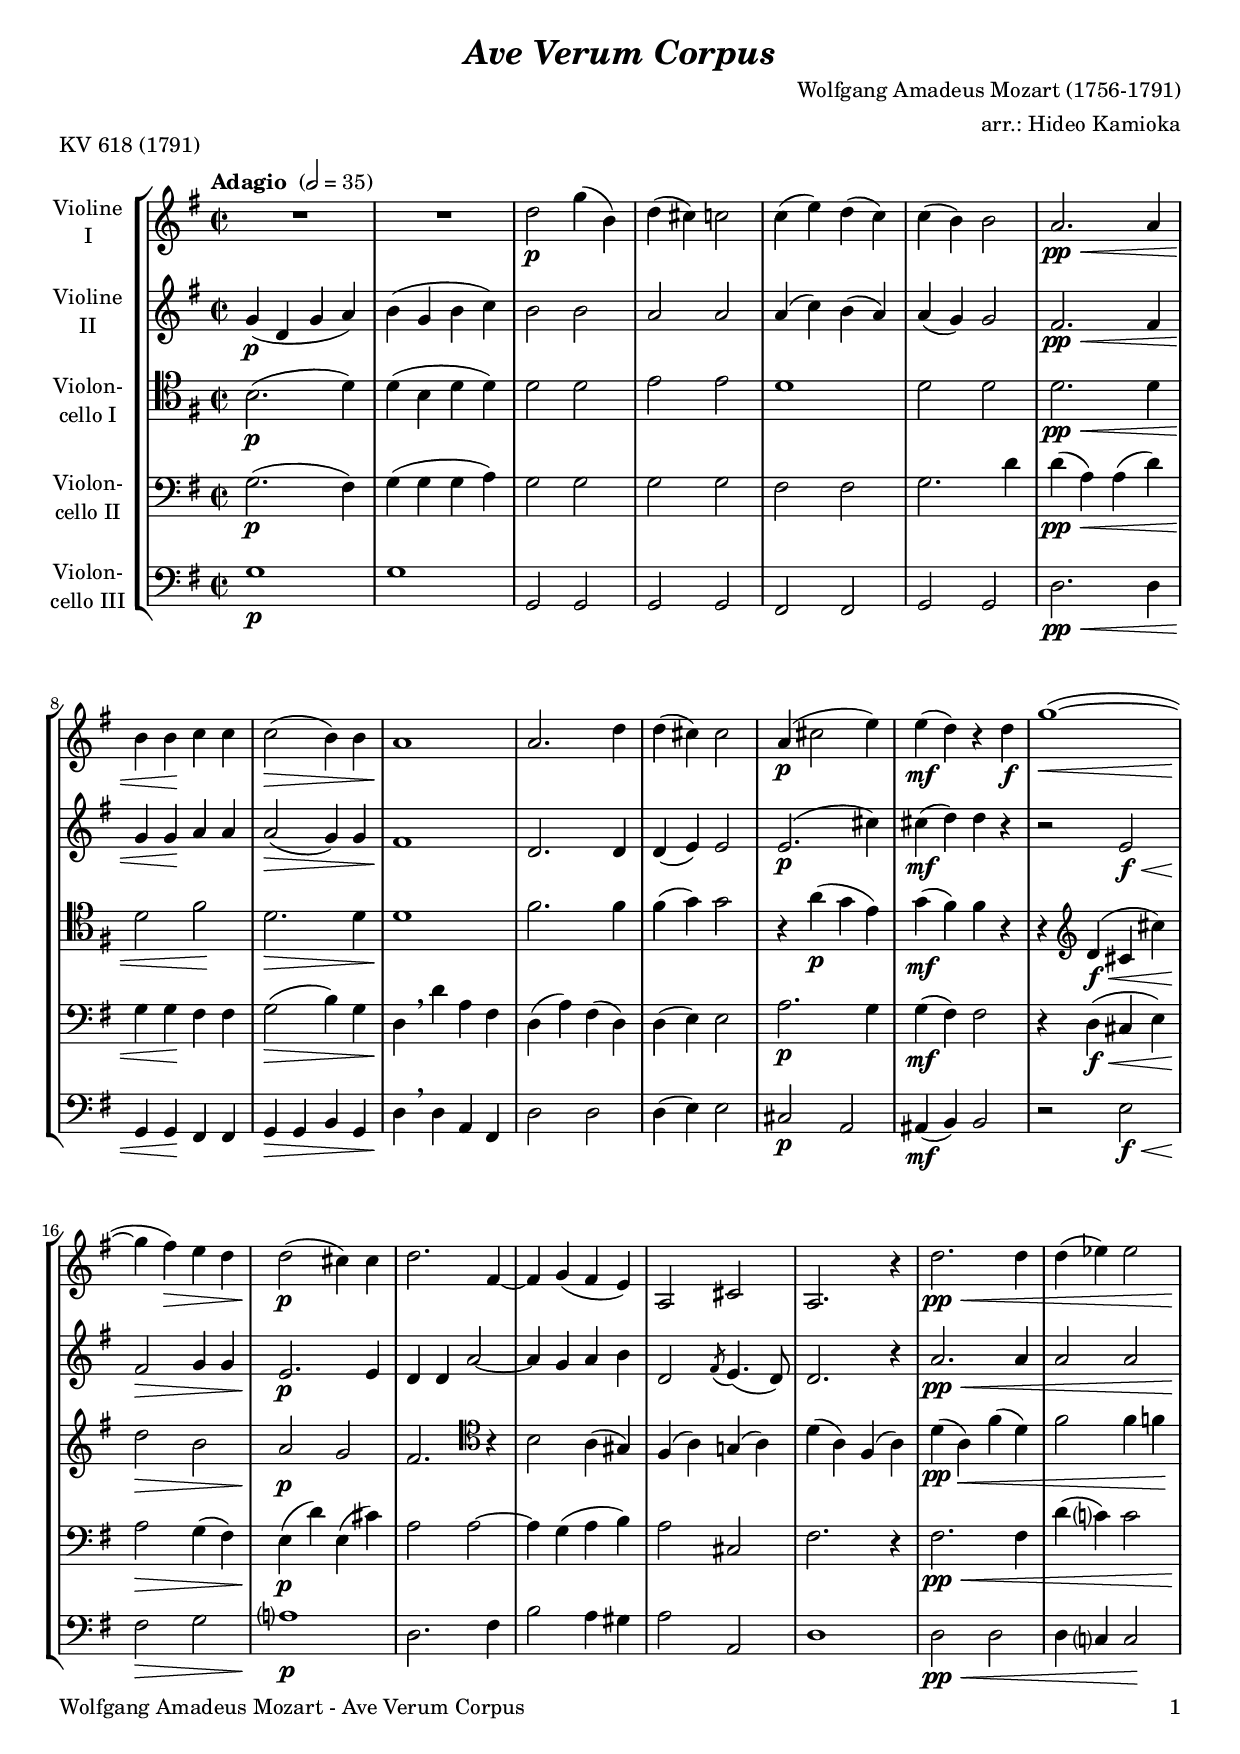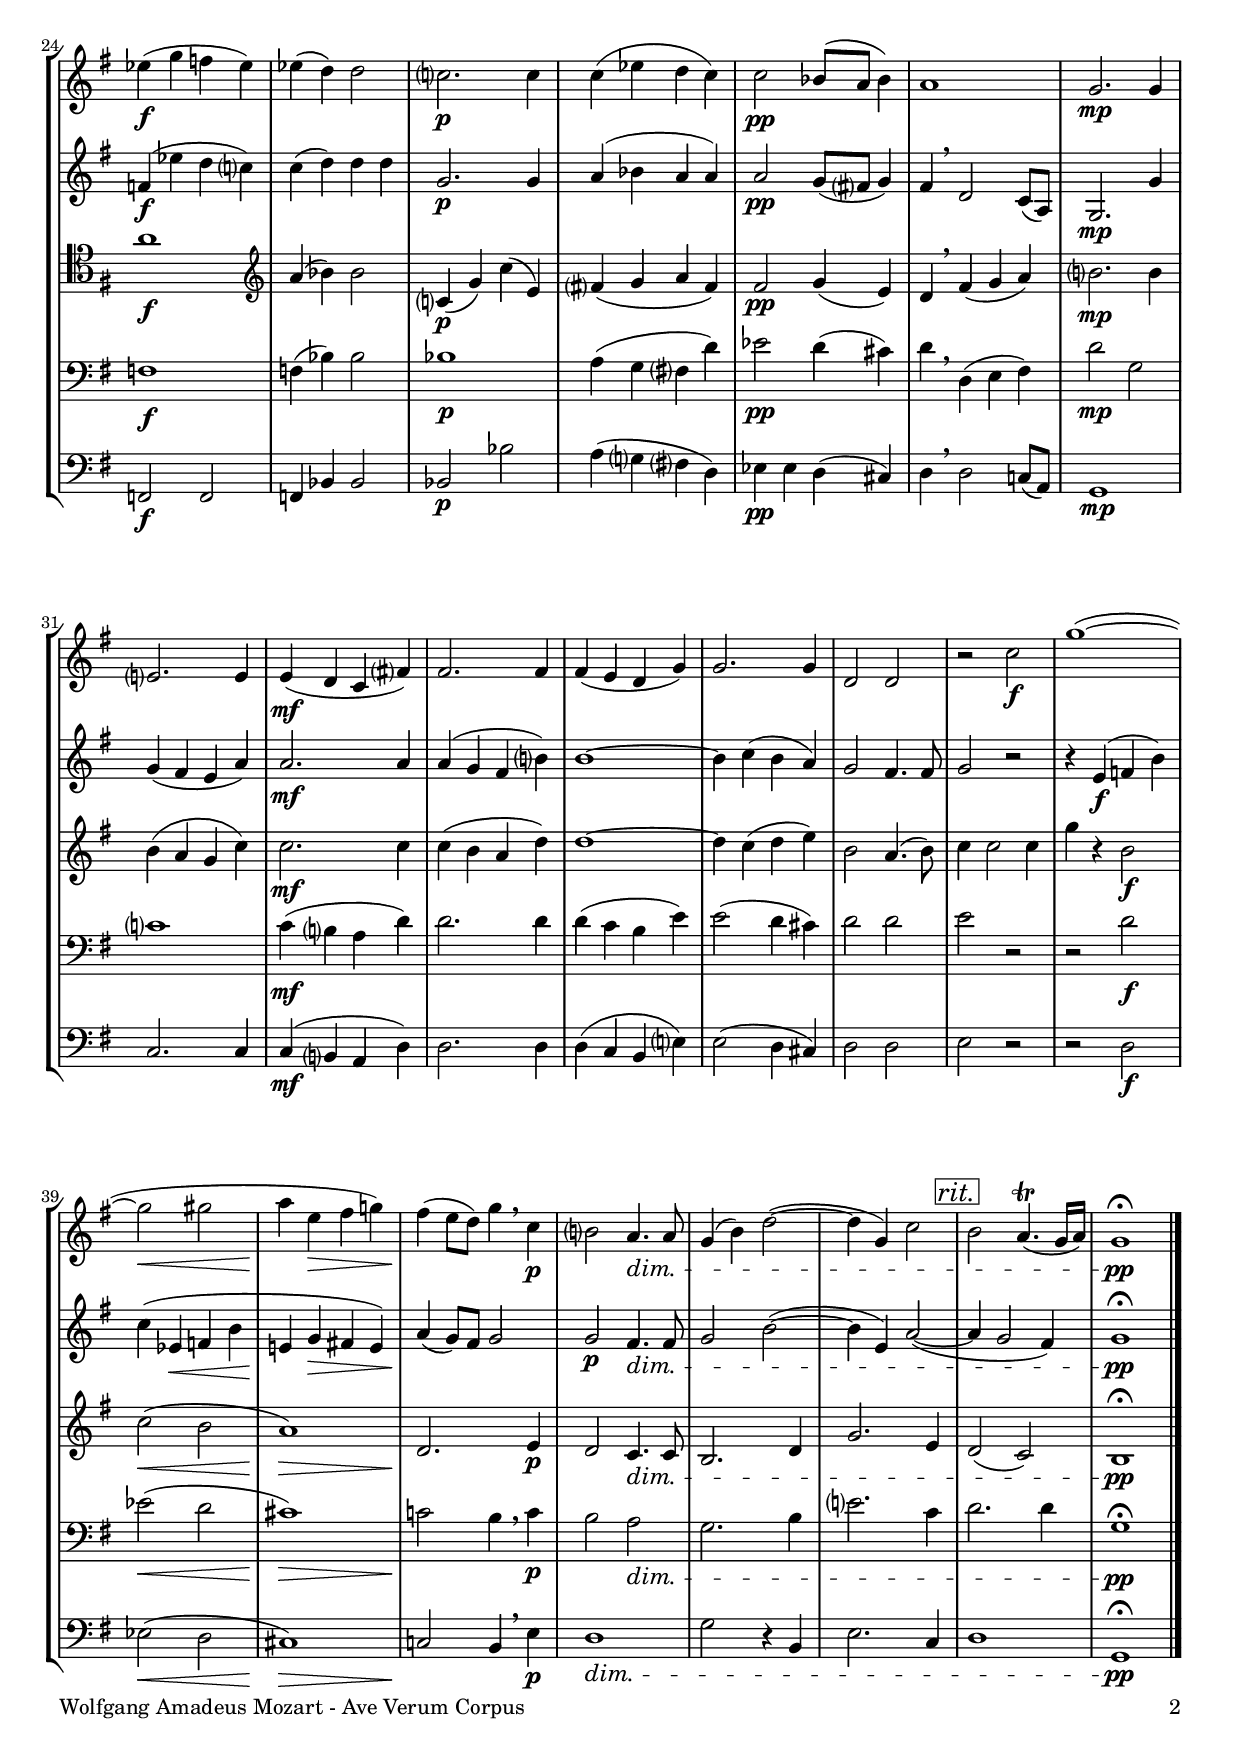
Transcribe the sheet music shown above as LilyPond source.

\version "2.24.1"
\include "deutsch.ly"

#(set-global-staff-size 18.5)

\header {
  title     = \markup \bold \italic "Ave Verum Corpus"
  composer  = "Wolfgang Amadeus Mozart (1756-1791)"
  arranger  = "arr.: Hideo Kamioka"
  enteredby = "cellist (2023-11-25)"
  piece     = "KV 618 (1791)"
}

voiceconsts = {
  \key d \major
  \time 2/2
  \clef "bass"
%  \numericTimeSignature
  \compressEmptyMeasures
  % Set default beaming for all staves
%  \set Timing.beamExceptions = #'()
%  \set Timing.baseMoment     = #(ly:make-moment 1 4)
%  \set Timing.beatStructure  = #'(1 1 1)
  \tempo "Adagio " 2=35
}

mist = "string ensemble 1"
mivl = "violin"
miba = "cello"
mipz = "pizzicato strings"

rit = \mark \markup \box \italic "rit."

va = \relative c''' {
  \voiceconsts
  \clef "treble"

  R1*2
  a2\p d4( fis,)
  a( gis) g2
  g4( h) a( g)
  g( fis) fis2

  e2.\pp\< e4
  fis fis\! g g
  g2(\> fis4) fis
  e1\!
  e2. a4

  a( gis) gis2
  e4(\p gis2 h4)
  h(\mf a) r a\f
  d1(~\<
  d4\! cis)\> h a

  a2(\!\p gis4) gis
  a2. cis,4~
  cis d( cis h)
  e,2 gis
  e2. r4

  a'2.\pp\< a4
  a( b) b2
  b4(\!\f d c b)
  b( a) a2

  g?2.\p g4
  g( b a g)
  g2\pp f8( e f4)
  e1
  d2.\mp d4

  h?2. h4
  h(\mf a g cis?)
  cis2. cis4
  cis( h a d)

  d2. d4
  a2 a
  r g'\f
  d'1(~

  d2\< dis
  e4\! h\> cis d!)
  cis(\! h8 a) d4 \breathe g,\p
  fis?2 e4.\dim e8

  d4( fis) a2(~
  a4 d,) g2 \rit
  fis e4.(\trill d16 e)
  d1\fermata\pp \bar "|."
}

vb = \relative c'' {
  \voiceconsts
  \clef "treble"

  d4(\p a d e)
  fis( d fis g)
  fis2 fis
  e e
  e4( g) fis( e)

  e( d) d2
  cis2.\pp\< cis4
  d d\! e e
  e2(\> d4) d
  cis1\!

  a2. a4
  a( h) h2
  h2.(\p gis'4)
  gis(\mf a) a r
  r2 h,\f\<

  cis\!\> d4 d
  h2.\!\p h4
  a a e'2~
  e4 d e fis
  a,2 \acciaccatura cis8 h4.( a8)

  a2. r4
  e'2.\pp\< e4
  e2 e
  c4(\!\f b' a g?)
  g( a) a a

  d,2.\p d4
  e( f e e)
  e2\pp d8( cis? d4)
  cis \breathe a2 g8( e)

  d2.\mp d'4
  d( cis h e)
  e2.\mf e4
  e( d cis fis?)
  fis1~

  fis4 g( fis e)
  d2 cis4. cis8
  d2 r
  r4 h(\f c fis)

  g( b,\< c fis
  h,!\! d\> cis! h)
  e(\! d8) cis d2
  d\p cis4.\dim cis8

  d2 fis(~
  fis4 h,) e2(~ \rit
  e4 d2 cis4)
  d1\fermata\pp \bar "|."
}

vc = \relative c' {
  \voiceconsts
  \clef "tenor"

  fis2.(\p a4)
  a( fis a a)
  a2 a
  h h
  a1

  a2 a
  a2.\pp\< a4
  a2 cis\!
  a2.\> a4
  a1\!

  cis2. cis4
  cis( d) d2
  r4 e(\p d h)
  d(\mf cis) cis r
  r \clef "treble" a(\f\< gis gis')

  a2\!\> fis
  e\!\p d
  cis2. \clef "tenor" r4
  fis,2 e4( dis)
  cis( e) d!( e)

  a( e) cis( e)
  a(\pp e)\< cis'( a)
  cis2 cis4 c\!
  e1\f \clef "treble"
  e4( f) f2

  g,?4(\p d') g( h,)
  cis?( d e cis)
  cis2\pp d4( h)
  a \breathe cis( d e)

  fis?2.\mp fis4
  fis( e d g)
  g2.\mf g4
  g( fis e a)
  a1~

  a4 g( a h)
  fis2 e4.( fis8)
  g4 g2 g4
  d' r4 fis,2\f

  g(\< fis
  e1)\!\>
  a,2.\! h4\p
  a2 g4.\dim g8

  fis2. a4
  d2. h4 \rit
  a2( g)
  fis1\fermata\pp \bar "|."
}

vd = \relative c' {
  \voiceconsts
  \clef "bass"

  d2.(\p cis4)
  d( d d e)
  d2 d
  d d
  cis cis

  d2. a'4
  a(\pp\< e) e( a)
  d, d\! cis cis
  d2(\> fis4) d
  a\! \breathe a' e cis

  a( e') cis( a)
  a( h) h2
  e2.\p d4
  d(\mf cis) cis2
  r4 a(\f\< gis h)

  e2\!\> d4( cis)
  h(\!\p a') h,( gis')
  e2 e~
  e4 d( e fis)
  e2 gis,

  cis2. r4
  cis2.\pp\< cis4
  a'( g?) g2
  c,1\!\f
  c4( f) f2

  f1\p
  e4( d cis? a')
  b2\pp a4( gis)
  a \breathe a,( h cis)

  a'2\mp d,
  g?1
  g4(\mf fis? e a)
  a2. a4

  a( g fis h)
  h2( a4 gis)
  a2 a
  h r

  r a\f
  b(\< a
  gis1)\!\>
  g!2\! fis4 \breathe g\p
  fis2 e\dim

  d2. fis4
  h?2. g4 \rit
  a2. a4
  d,1\fermata\pp \bar "|."
}

ve = \relative c' {
  \voiceconsts
  \clef "bass"

  d1\p
  d
  d,2 d
  d d
  cis cis

  d d
  a'2.\pp\< a4
  d, d\! cis cis
  d\> d fis d
  a'\! \breathe a e cis

  a'2 a
  a4( h) h2
  gis\p e
  eis4(\mf fis) fis2
  r h\f\<

  cis\!\> d
  e?1\!\p
  a,2. cis4
  fis2 e4 dis
  e2 e,

  a1
  a2\pp\< a
  a4 g? g2\!
  c,\f c
  c4 f f2

  f\p f'
  e4( d? cis? a)
  b\pp b a( gis)
  a \breathe a2 g!8( e)

  d1\mp
  g2. g4
  g(\mf fis? e a)
  a2. a4

  a( g fis h?)
  h2( a4 gis)
  a2 a
  h r

  r a\f
  b(\< a
  gis1)\!\>
  g!2\! fis4 \breathe h\p
  a1\dim

  d2 r4 fis,
  h2. g4 \rit
  a1
  d,\pp\fermata \bar "|."
}


music = \new StaffGroup <<
      \new Staff {
	\set Staff.midiInstrument = \mivl
	\set Staff.instrumentName = \markup \center-column { "Violine" "I" }
	\transpose d g, { \va }
      }

      \new Staff {
	\set Staff.midiInstrument = \mivl
	\set Staff.instrumentName = \markup \center-column { "Violine" "II" }
	\transpose d g, { \vb }
      }

      \new Staff {
	\set Staff.midiInstrument = \miba
	\set Staff.instrumentName = \markup \center-column { "Violon-" "cello I" }
	\transpose d g, { \vc }
      }

      \new Staff {
	\set Staff.midiInstrument = \miba
	\set Staff.instrumentName = \markup \center-column { "Violon-" "cello II" }
	\transpose d g, { \vd }
      }

      \new Staff {
	\set Staff.midiInstrument = \miba
	\set Staff.instrumentName = \markup \center-column { "Violon-" "cello III" }
	\transpose d g, { \ve }
      }
>>

\book {
   \paper {
    print-page-number = ##t
    print-first-page-number = ##t
    ragged-last-bottom = ##f
    oddHeaderMarkup = \markup \null
    evenHeaderMarkup = \markup \null
    oddFooterMarkup = \markup {
      \fill-line {
        \if \should-print-page-number
        "Wolfgang Amadeus Mozart - Ave Verum Corpus" \fromproperty #'page:page-number-string
      }
    }
    evenFooterMarkup = \oddFooterMarkup
  } \score {
    \music
    \layout {}
  }

  \score {
    \unfoldRepeats \music

    \midi {
      \context {
        \Score
      }
    }
  }
}